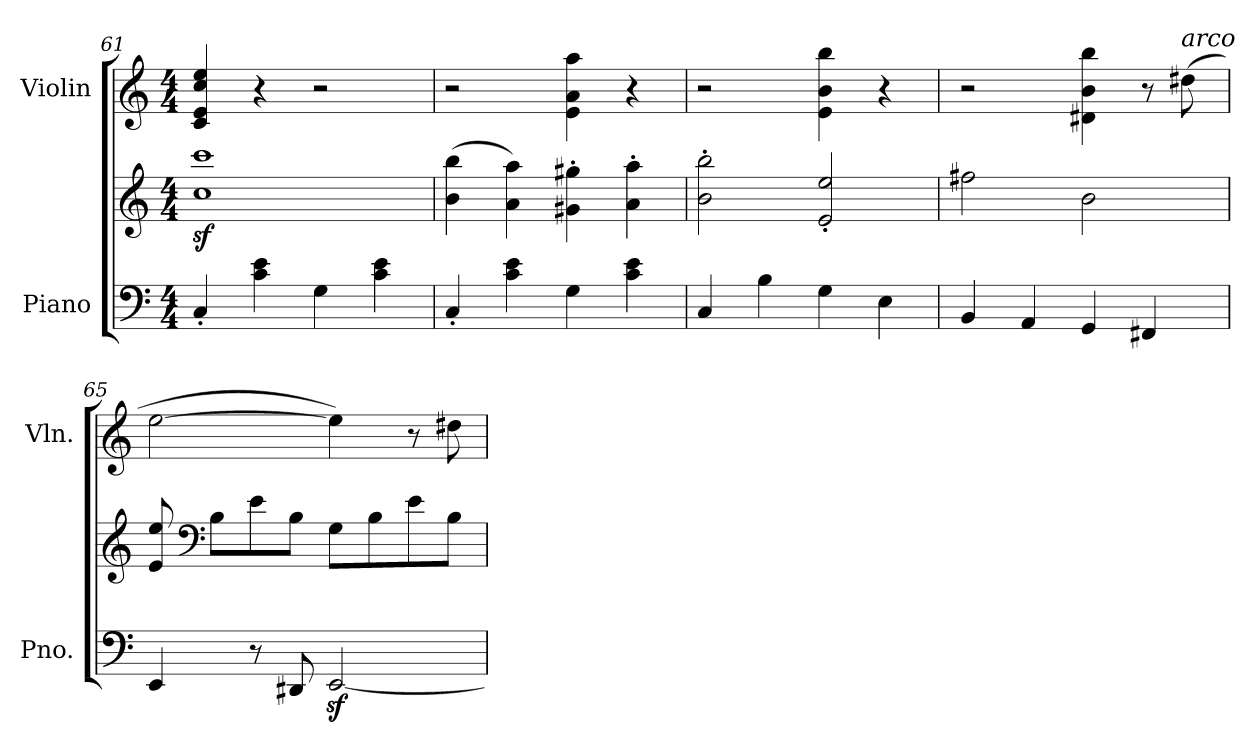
**kern	**kern	**kern
*part2	*part2	*part1
*staff3	*staff2	*staff1
*I"Piano	*	*I"Violin
*I'Pno.	*	*I'Vln.
*clefF4	*clefG2	*clefG2
*k[]	*k[]	*k[]
*M4/4	*M4/4	*M4/4
=61	=61	=61
4C'/	1ccz< 1cccz<	4c/ 4e/ 4cc/ 4ee/
4c\ 4e\	.	4r
4G\	.	2r
4c\ 4e\	.	.
=62	=62	=62
4C'/	(>4b\ 4bb\	2r
4c\ 4e\	4a\ 4aa\)	.
4G\	4g#X\' 4gg#X\'	4e\ 4a\ 4aa\
4c\ 4e\	4a\' 4aa\'	4r
=63	=63	=63
4C/	2b\' 2bb\'	2r
4B\	.	.
4G\	2e/' 2ee/'	4e\ 4b\ 4bb\
4E\	.	4r
=64	=64	=64
4BB/	2ff#X\	2r
4AA/	.	.
4GG/	2b\	4d#X\ 4b\ 4bb\
4FF#X/	.	8r
!	!	!LO:TX:a:i:t=arco
.	.	(>8dd#X\
!!LO:PB:g=z
=65	=65	=65
4EE/	8e/ 8ee/	[2ee\
*	*clefF4	*
.	8B\L	.
8r	8e\	.
8DD#X/	8B\J	.
[2EEz>/	8G\L	4ee\])
.	8B\	.
.	8e\	8r
.	8B\J	8dd#X\
=	=	=
*-	*-	*-
